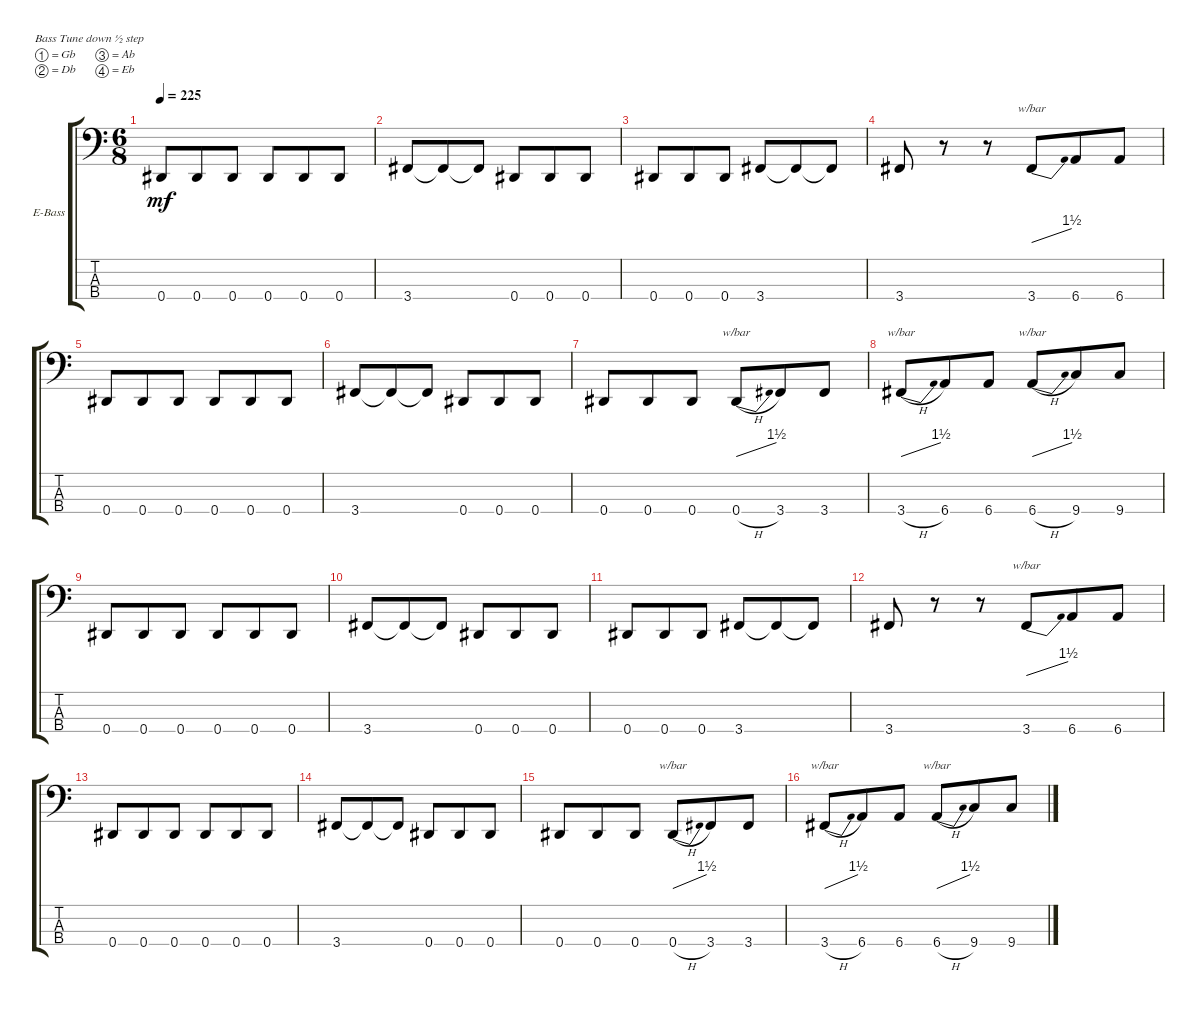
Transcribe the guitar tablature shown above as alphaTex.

\bracketExtendMode groupsimilarinstruments
\firstSystemTrackNameOrientation horizontal
\otherSystemsTrackNameOrientation horizontal
\track ("Electric Bass" "E-Bass") {instrument electricbassfinger}
\staff {score tabs}
\tuning (Gb2 Db2 Ab1 Eb1)
\ts (6 8)
\tempo 225
\clef f4
\ks c
0.4.8{dy mf instrument electricbassfinger} 0.4.8 0.4.8 0.4.8 0.4.8 0.4.8 |
3.4.8 3.4{t}.8 3.4{t}.8 0.4.8 0.4.8 0.4.8 |
0.4.8 0.4.8 0.4.8 3.4.8 3.4{t}.8 3.4{t}.8 |
3.4.8 r.8 r.8 3.4.8{tbe (dive default 47.4 0 58.8 6)} 6.4.8 6.4.8 |
0.4.8 0.4.8 0.4.8 0.4.8 0.4.8 0.4.8 |
3.4.8 3.4{t}.8 3.4{t}.8 0.4.8 0.4.8 0.4.8 |
0.4.8 0.4.8 0.4.8 0.4{h}.8{tbe (dive default 54 0 60 6)} 3.4.8 3.4.8 |
3.4{h}.8{tbe (dive default 43.8 0 58.8 6)} 6.4.8 6.4.8 6.4{h}.8{tbe (dive default 46.199999999999996 0 60 6)} 9.4.8 9.4.8 |
0.4.8 0.4.8 0.4.8 0.4.8 0.4.8 0.4.8 |
3.4.8 3.4{t}.8 3.4{t}.8 0.4.8 0.4.8 0.4.8 |
0.4.8 0.4.8 0.4.8 3.4.8 3.4{t}.8 3.4{t}.8 |
3.4.8 r.8 r.8 3.4.8{tbe (dive default 47.4 0 58.8 6)} 6.4.8 6.4.8 |
0.4.8 0.4.8 0.4.8 0.4.8 0.4.8 0.4.8 |
3.4.8 3.4{t}.8 3.4{t}.8 0.4.8 0.4.8 0.4.8 |
0.4.8 0.4.8 0.4.8 0.4{h}.8{tbe (dive default 54 0 60 6)} 3.4.8 3.4.8 |
3.4{h}.8{tbe (dive default 43.8 0 58.8 6)} 6.4.8 6.4.8 6.4{h}.8{tbe (dive default 46.199999999999996 0 60 6)} 9.4.8 9.4.8
